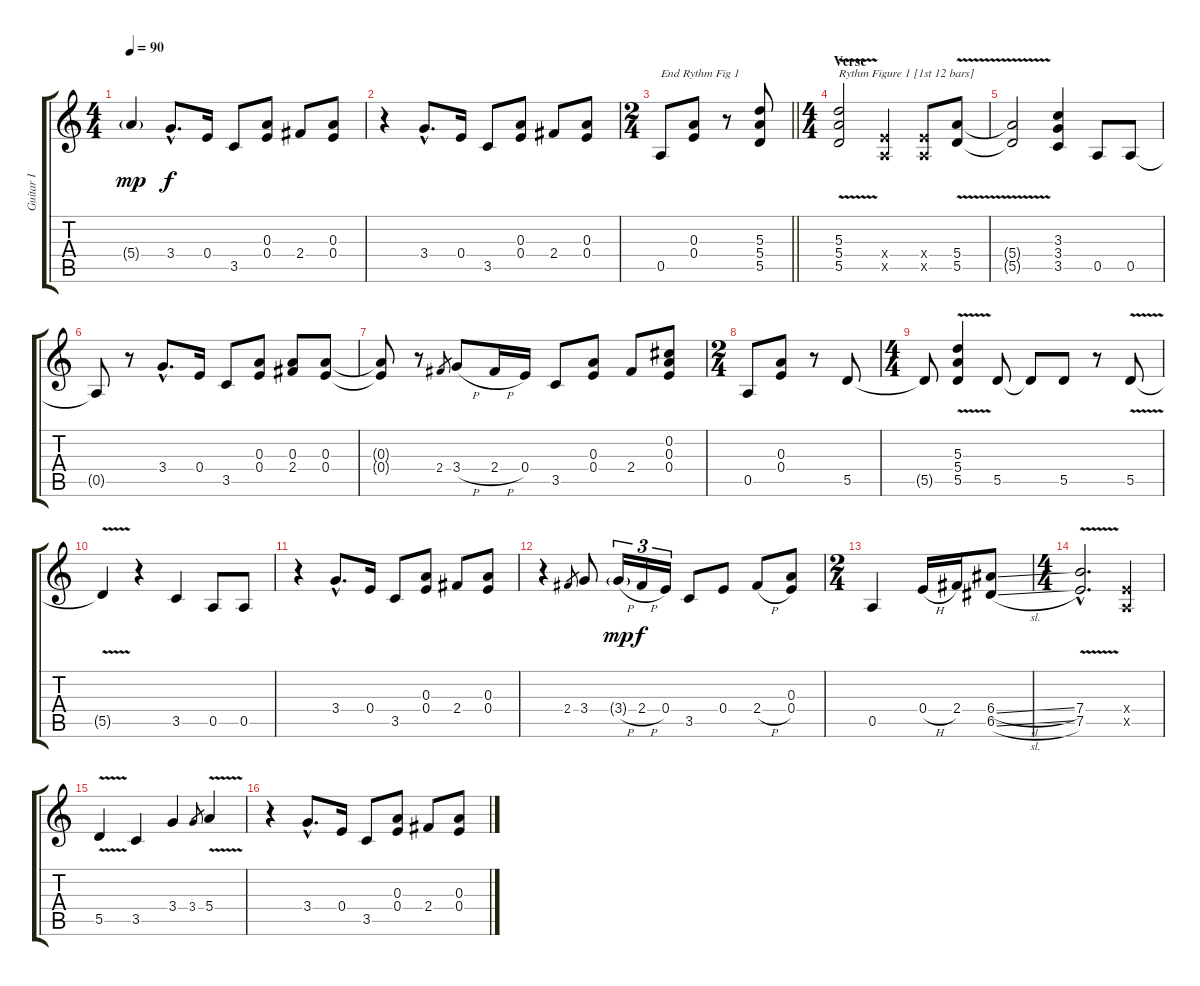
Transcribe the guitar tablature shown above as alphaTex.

\track ("Guitar I" "Guitar I") {instrument distortionguitar}
\staff {score tabs}
\tuning (E4 Db4 A3 E3 A2 E2) {hide}
\ts (4 4)
\tempo 90
\clef g2
\ks c
5.4{g}.4{dy mp} 3.4{hac}.8{d dy f} 0.4.16 3.5.8 (0.3 0.4).8 2.4.8 (0.3 0.4).8 |
r.4 3.4{hac}.8{d} 0.4.16 3.5.8 (0.3 0.4).8 2.4.8 (0.3 0.4).8 |
\ts (2 4)
\barLineRight lightlight
0.5.8{txt "End Rythm Fig 1"} (0.3 0.4).8 r.8 (5.3 5.4 5.5).8 |
\ts (4 4)
\section ("" "Verse")
(5.3{v} 5.4{v} 5.5{v}).2{txt "Rythm Figure 1 [1st 12 bars]"} (0.4{x} 0.5{x}).4 (0.4{x} 0.5{x}).8 (5.4{v} 5.5{v}).8 |
(5.4{t} 5.5{t}).2 (3.3 3.4 3.5).4 0.5.8 0.5.8 |
0.5{t}.8 r.8 3.4{hac}.8{d} 0.4.16 3.5.8 (0.3 0.4).8 (0.3 2.4).8 (0.3 0.4).8 |
(0.3{t} 0.4{t}).8 r.8 2.4.8{gr} 3.4{h}.8 2.4{h}.16 0.4.16 3.5.8 (0.3 0.4).8 2.4.8 (0.2 0.3 0.4).8 |
\ts (2 4)
0.5.8 (0.3 0.4).8 r.8 5.5.8 |
\ts (4 4)
5.5{t}.8 (5.3{v} 5.4{v} 5.5{v}).4 5.5.8 5.5{t}.8 5.5.8 r.8 5.5{v}.8 |
5.5{t}.4 r.4 3.5.4 0.5.8 0.5.8 |
r.4 3.4{hac}.8{d} 0.4.16 3.5.8 (0.3 0.4).8 2.4.8 (0.3 0.4).8 |
r.4 2.4.8{gr} 3.4.8 3.4{h g}.16{tu (3 2) dy mp} 2.4{h}.16{tu (3 2) dy f} 0.4.16{tu (3 2)} 3.5.8 0.4.8 2.4{h}.8 (0.3 0.4).8 |
\ts (2 4)
0.5.4 0.4{h}.16 2.4.16 (6.4{sl} 6.5{sl}).8 |
\ts (4 4)
(7.4{v hac} 7.5{v hac}).2{d} (0.4{x} 0.5{x}).4 |
5.5{v}.4 3.5.4 3.4.4 3.4.8{gr} 5.4{v}.4 |
r.4 3.4{hac}.8{d} 0.4.16 3.5.8 (0.3 0.4).8 2.4.8 (0.3 0.4).8
